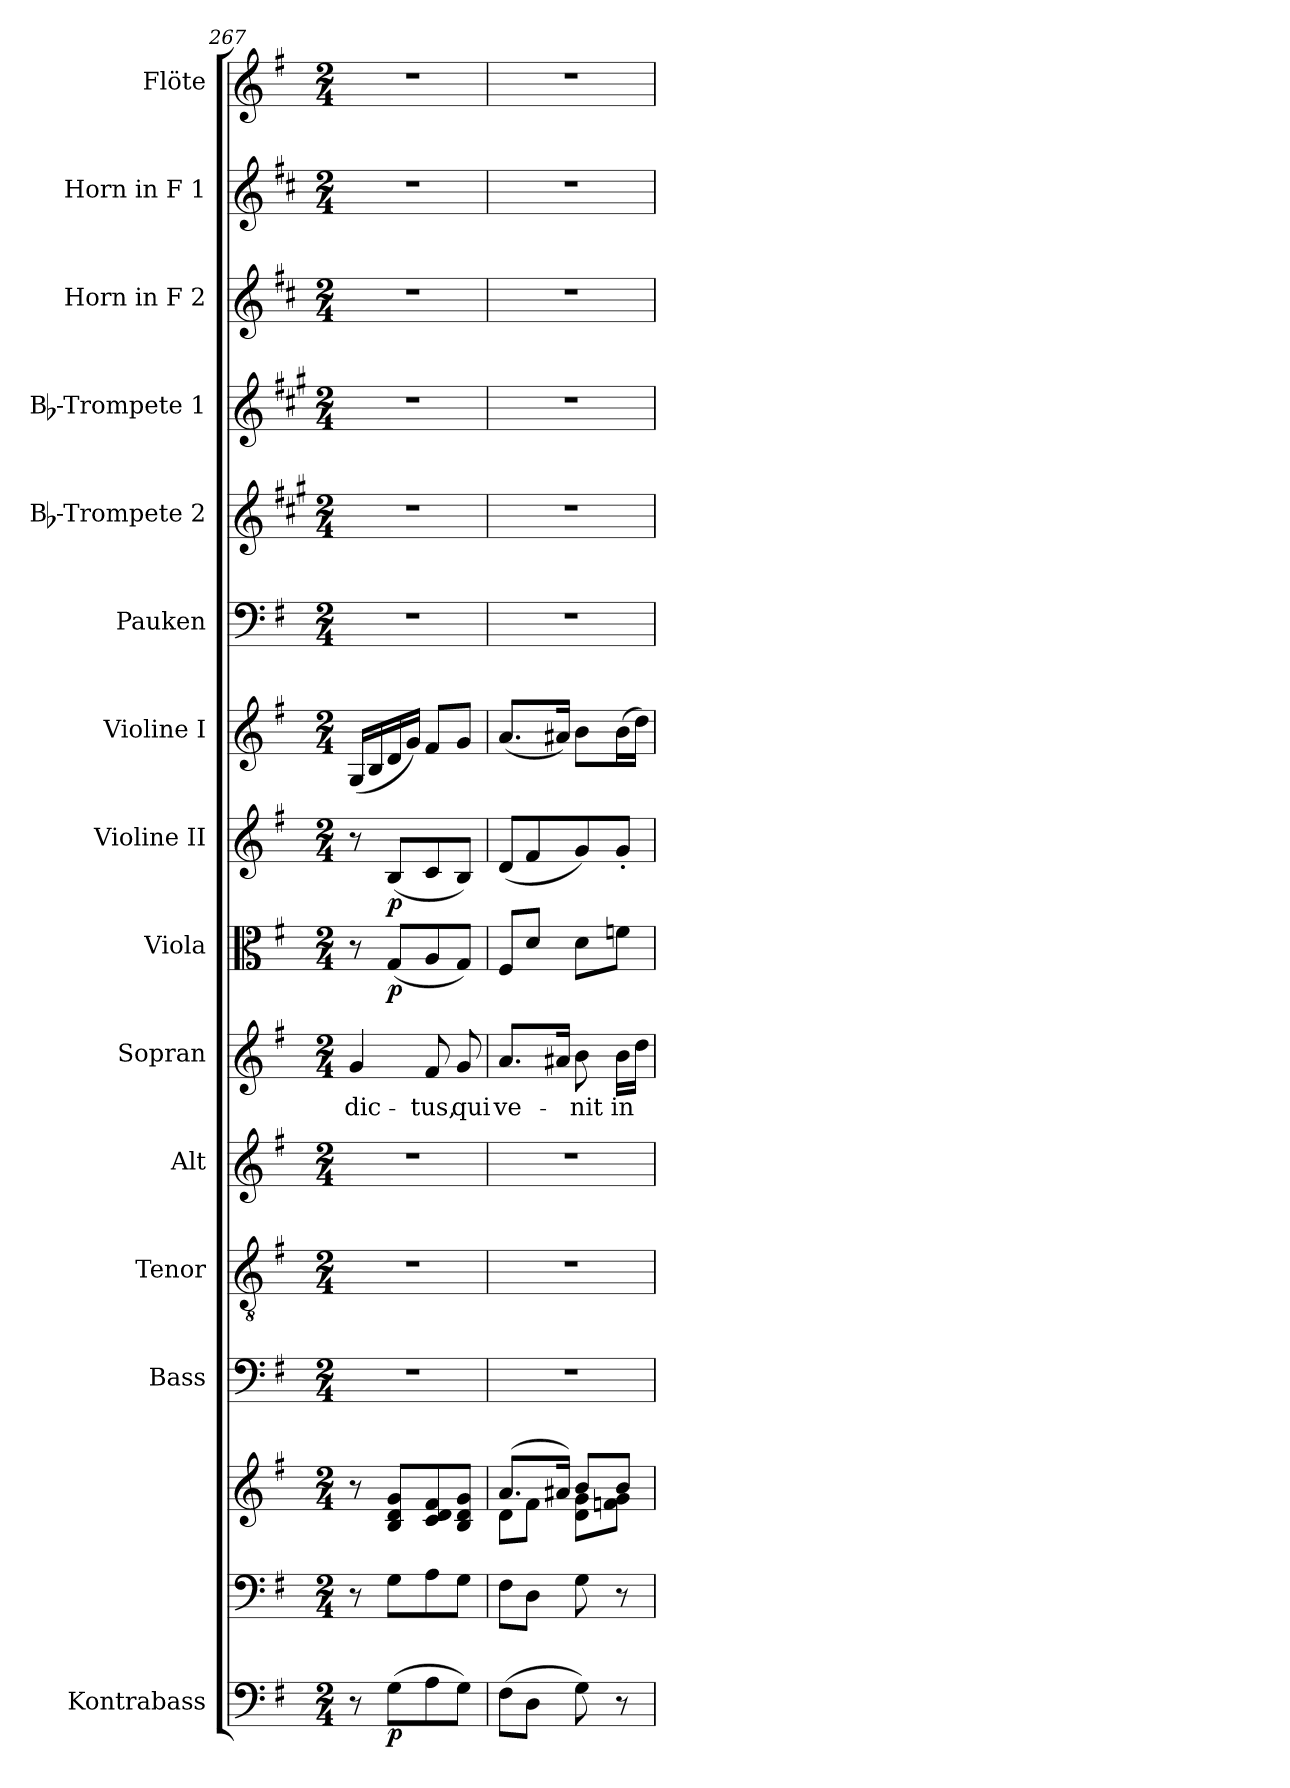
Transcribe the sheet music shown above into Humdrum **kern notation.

**kern	**dynam	**kern	**kern	**kern	**kern	**kern	**kern	**text	**kern	**dynam	**kern	**dynam	**kern	**kern	**kern	**kern	**kern	**kern	**kern
*part15	*part15	*part14	*part14	*part13	*part12	*part11	*part10	*part10	*part9	*part9	*part8	*part8	*part7	*part6	*part5	*part4	*part3	*part2	*part1
*staff16	*staff16	*staff15	*staff14	*staff13	*staff12	*staff11	*staff10	*staff10	*staff9	*staff9	*staff8	*staff8	*staff7	*staff6	*staff5	*staff4	*staff3	*staff2	*staff1
*I"Kontrabass	*	*	*	*I"Bass	*I"Tenor	*I"Alt	*I"Sopran	*	*I"Viola	*	*I"Violine II	*	*I"Violine I	*I"Pauken	*I"Bb-Trompete 2	*I"Bb-Trompete 1	*I"Horn in F 2	*I"Horn in F 1	*I"Flöte
*I'Kb.	*	*	*	*I'B.	*I'T.	*I'A.	*I'S.	*	*I'Vla.	*	*I'Vl. II	*	*I'Vl. I	*I'Pk.	*I'Bb Trp. 2	*I'Bb Trp. 1	*	*	*I'Fl.
*clefF4	*	*clefF4	*clefG2	*clefF4	*clefGv2	*clefG2	*clefG2	*	*clefC3	*	*clefG2	*	*clefG2	*clefF4	*clefG2	*clefG2	*clefG2	*clefG2	*clefG2
*ITrd7c12	*	*	*	*	*	*	*	*	*	*	*	*	*	*	*ITrd1c2	*ITrd1c2	*ITrd4c7	*ITrd4c7	*
*k[f#]	*	*k[f#]	*k[f#]	*k[f#]	*k[f#]	*k[f#]	*k[f#]	*	*k[f#]	*	*k[f#]	*	*k[f#]	*k[f#]	*k[f#]	*k[f#]	*k[f#]	*k[f#]	*k[f#]
*G:	*	*G:	*G:	*G:	*G:	*G:	*G:	*	*G:	*	*G:	*	*G:	*G:	*G:	*G:	*G:	*G:	*G:
*M2/4	*	*M2/4	*M2/4	*M2/4	*M2/4	*M2/4	*M2/4	*	*M2/4	*	*M2/4	*	*M2/4	*M2/4	*M2/4	*M2/4	*M2/4	*M2/4	*M2/4
=267	=267	=267	=267	=267	=267	=267	=267	=267	=267	=267	=267	=267	=267	=267	=267	=267	=267	=267	=267
!	!	!	!	!	!	!	!	!LO:LY:b	!	!	!	!	!	!	!	!	!	!	!
8r	.	8r	8r	2r	2r	2r	4g/	-dic-	8r	.	8r	.	(<16G/LL	2r	2r	2r	2r	2r	2r
.	.	.	.	.	.	.	.	.	.	.	.	.	16B/	.	.	.	.	.	.
!	!LO:DY:b	!	!	!	!	!	!	!	!	!LO:DY:b	!	!LO:DY:b	!	!	!	!	!	!	!
(>8GG\L	p	8G\L	8B/ 8d/ 8g/L	.	.	.	.	.	(<8G/L	p	(<8B/L	p	16d/	.	.	.	.	.	.
.	.	.	.	.	.	.	.	.	.	.	.	.	16g/JJ)	.	.	.	.	.	.
!	!	!	!	!	!	!	!	!LO:LY:b	!	!	!	!	!	!	!	!	!	!	!
8AA\	.	8A\	8c/ 8d/ 8f#/	.	.	.	8f#/	-tus,	8A/	.	8c/	.	8f#/L	.	.	.	.	.	.
!	!	!	!	!	!	!	!	!LO:LY:b	!	!	!	!	!	!	!	!	!	!	!
8GG\J)	.	8G\J	8B/ 8d/ 8g/J	.	.	.	8g/	qui	8G/J)	.	8B/J)	.	8g/J	.	.	.	.	.	.
=268	=268	=268	=268	=268	=268	=268	=268	=268	=268	=268	=268	=268	=268	=268	=268	=268	=268	=268	=268
*	*	*	*^	*	*	*	*	*	*	*	*	*	*	*	*	*	*	*	*
!	!	!	!	!	!	!	!	!	!LO:LY:b	!	!	!	!	!	!	!	!	!	!	!
(>8FF#\L	.	8F#\L	(>8.a/L	8d\L	2r	2r	2r	8.a/L	ve-	8F#/L	.	(<8d/L	.	(<8.a/L	2r	2r	2r	2r	2r	2r
8DD\J	.	8D\J	.	8f#\J	.	.	.	.	.	8d/J	.	8f#/	.	.	.	.	.	.	.	.
.	.	.	16a#X/Jk)	.	.	.	.	16a#X/Jk	.	.	.	.	.	16a#X/Jk)	.	.	.	.	.	.
!	!	!	!	!	!	!	!	!	!LO:LY:b	!	!	!	!	!	!	!	!	!	!	!
8GG\)	.	8G\	8b/L	8d\ 8g\L	.	.	.	8b\	-nit	8d\L	.	8g/)	.	8b\L	.	.	.	.	.	.
!	!	!	!	!	!	!	!	!	!LO:LY:b	!	!	!	!	!	!	!	!	!	!	!
8r	.	8r	8b/J	8fn\ 8g\J	.	.	.	16b\LL	in	8fn\J	.	8g'</J	.	(>16b\L	.	.	.	.	.	.
.	.	.	.	.	.	.	.	16dd\JJ	.	.	.	.	.	16dd\JJ)	.	.	.	.	.	.
*	*	*	*v	*v	*	*	*	*	*	*	*	*	*	*	*	*	*	*	*	*
=	=	=	=	=	=	=	=	=	=	=	=	=	=	=	=	=	=	=	=
*-	*-	*-	*-	*-	*-	*-	*-	*-	*-	*-	*-	*-	*-	*-	*-	*-	*-	*-	*-
